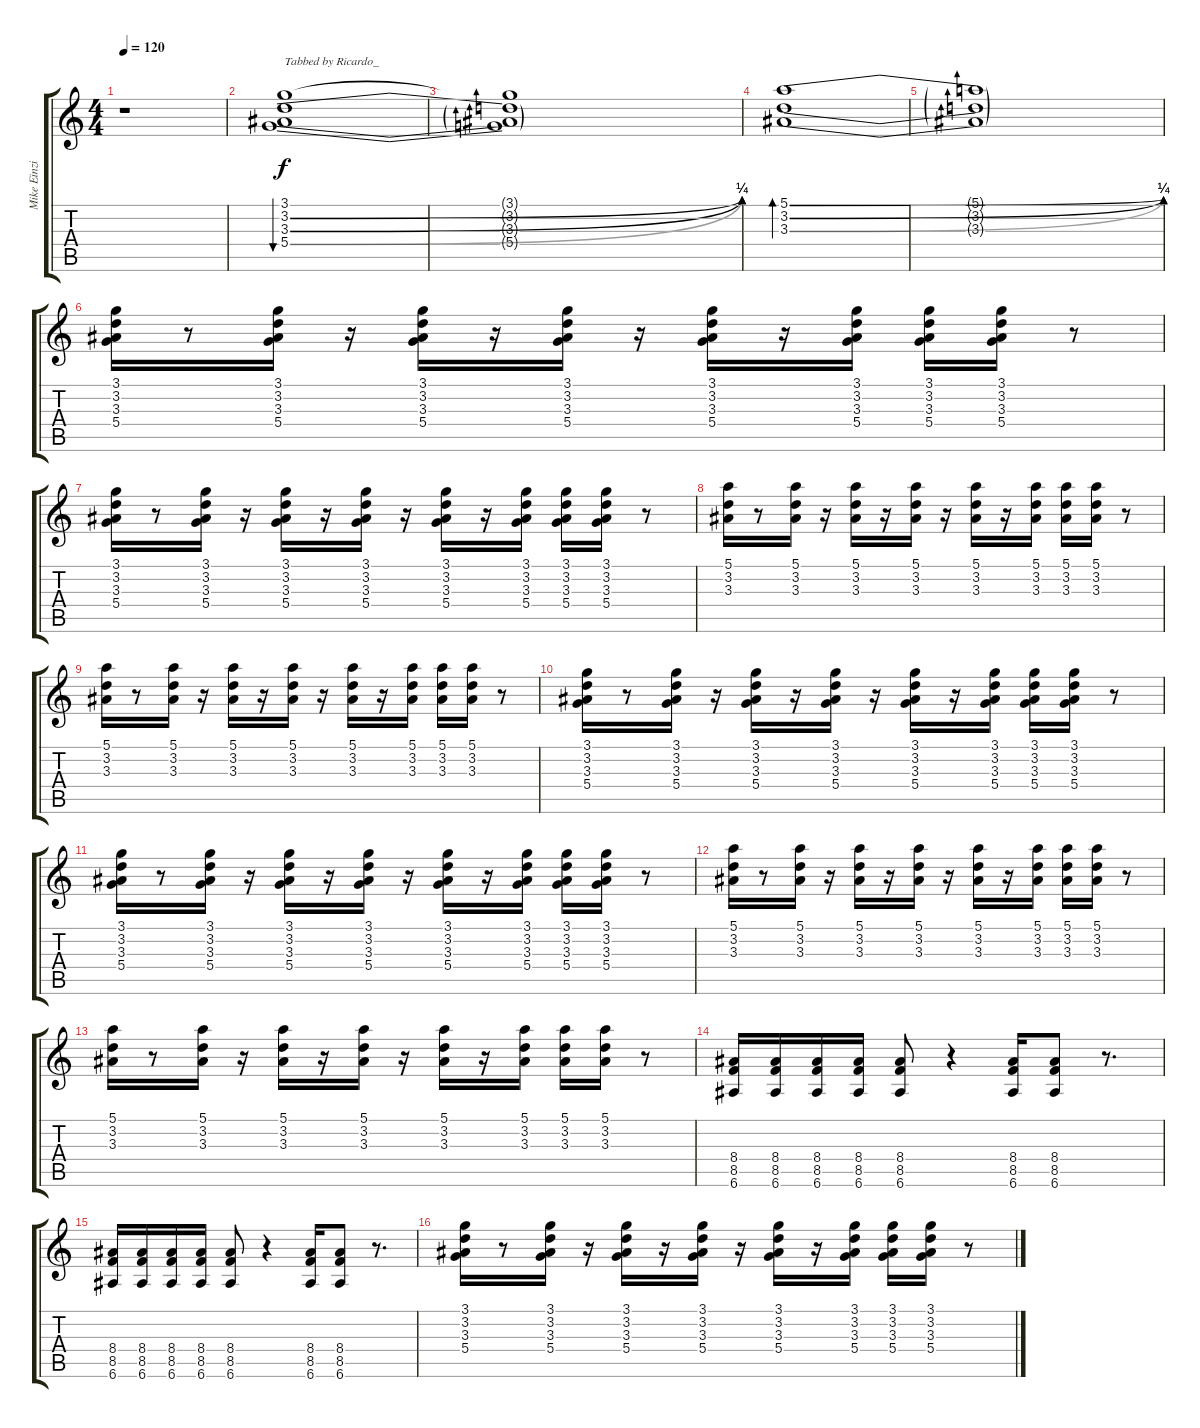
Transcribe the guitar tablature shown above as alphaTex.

\track ("Mike Einzinger" "Mike Einzi") {instrument electricguitarjazz}
\staff {score tabs}
\tuning (E4 B3 G3 D3 A2 E2) {hide}
\ts (4 4)
\tempo 120
\clef g2
\ks c
r.1{dy f instrument electricguitarjazz} |
(3.1 3.2{be (bend 0 0 60 1)} 3.3{be (bend 0 0 60 1)} 5.4{be (bend 0 0 60 1)}).1{bu 240 txt "Tabbed by Ricardo_"} |
(3.1{t} 3.2{t} 3.3{t} 5.4{t}).1 |
(5.1{be (bend 0 0 60 1)} 3.2{be (bend 0 0 60 1)} 3.3{be (bend 0 0 60 1)}).1{bd 240} |
(5.1{t} 3.2{t} 3.3{t}).1 |
(3.1 3.2 3.3 5.4).16{instrument electricguitarmuted} r.8 (3.1 3.2 3.3 5.4).16 r.16 (3.1 3.2 3.3 5.4).16 r.16 (3.1 3.2 3.3 5.4).16 r.16 (3.1 3.2 3.3 5.4).16 r.16 (3.1 3.2 3.3 5.4).16 (3.1 3.2 3.3 5.4).16 (3.1 3.2 3.3 5.4).16 r.8 |
(3.1 3.2 3.3 5.4).16{instrument electricguitarmuted} r.8 (3.1 3.2 3.3 5.4).16 r.16 (3.1 3.2 3.3 5.4).16 r.16 (3.1 3.2 3.3 5.4).16 r.16 (3.1 3.2 3.3 5.4).16 r.16 (3.1 3.2 3.3 5.4).16 (3.1 3.2 3.3 5.4).16 (3.1 3.2 3.3 5.4).16 r.8 |
(5.1 3.2 3.3).16 r.8 (5.1 3.2 3.3).16 r.16 (5.1 3.2 3.3).16 r.16 (5.1 3.2 3.3).16 r.16 (5.1 3.2 3.3).16 r.16 (5.1 3.2 3.3).16 (5.1 3.2 3.3).16 (5.1 3.2 3.3).16 r.8 |
(5.1 3.2 3.3).16 r.8 (5.1 3.2 3.3).16 r.16 (5.1 3.2 3.3).16 r.16 (5.1 3.2 3.3).16 r.16 (5.1 3.2 3.3).16 r.16 (5.1 3.2 3.3).16 (5.1 3.2 3.3).16 (5.1 3.2 3.3).16 r.8 |
(3.1 3.2 3.3 5.4).16{instrument electricguitarmuted} r.8 (3.1 3.2 3.3 5.4).16 r.16 (3.1 3.2 3.3 5.4).16 r.16 (3.1 3.2 3.3 5.4).16 r.16 (3.1 3.2 3.3 5.4).16 r.16 (3.1 3.2 3.3 5.4).16 (3.1 3.2 3.3 5.4).16 (3.1 3.2 3.3 5.4).16 r.8 |
(3.1 3.2 3.3 5.4).16{instrument electricguitarmuted} r.8 (3.1 3.2 3.3 5.4).16 r.16 (3.1 3.2 3.3 5.4).16 r.16 (3.1 3.2 3.3 5.4).16 r.16 (3.1 3.2 3.3 5.4).16 r.16 (3.1 3.2 3.3 5.4).16 (3.1 3.2 3.3 5.4).16 (3.1 3.2 3.3 5.4).16 r.8 |
(5.1 3.2 3.3).16 r.8 (5.1 3.2 3.3).16 r.16 (5.1 3.2 3.3).16 r.16 (5.1 3.2 3.3).16 r.16 (5.1 3.2 3.3).16 r.16 (5.1 3.2 3.3).16 (5.1 3.2 3.3).16 (5.1 3.2 3.3).16 r.8 |
(5.1 3.2 3.3).16 r.8 (5.1 3.2 3.3).16 r.16 (5.1 3.2 3.3).16 r.16 (5.1 3.2 3.3).16 r.16 (5.1 3.2 3.3).16 r.16 (5.1 3.2 3.3).16 (5.1 3.2 3.3).16 (5.1 3.2 3.3).16 r.8 |
(8.4 8.5 6.6).16{instrument distortionguitar} (8.4 8.5 6.6).16 (8.4 8.5 6.6).16 (8.4 8.5 6.6).16 (8.4 8.5 6.6).8 r.4 (8.4 8.5 6.6).16 (8.4 8.5 6.6).8 r.8{d} |
(8.4 8.5 6.6).16{instrument distortionguitar} (8.4 8.5 6.6).16 (8.4 8.5 6.6).16 (8.4 8.5 6.6).16 (8.4 8.5 6.6).8 r.4 (8.4 8.5 6.6).16 (8.4 8.5 6.6).8 r.8{d} |
(3.1 3.2 3.3 5.4).16{instrument electricguitarmuted} r.8 (3.1 3.2 3.3 5.4).16 r.16 (3.1 3.2 3.3 5.4).16 r.16 (3.1 3.2 3.3 5.4).16 r.16 (3.1 3.2 3.3 5.4).16 r.16 (3.1 3.2 3.3 5.4).16 (3.1 3.2 3.3 5.4).16 (3.1 3.2 3.3 5.4).16 r.8
